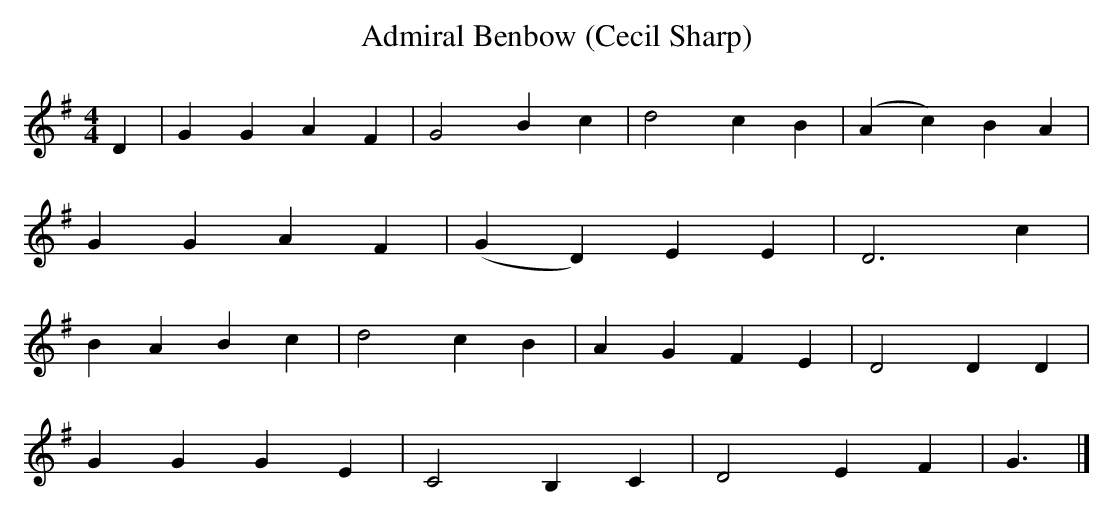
X:1
T:Admiral Benbow (Cecil Sharp)
M:4/4
L:1/8
K:G
D2 |G2 G2 A2 F2 |G4 B2 c2 |d4 c2 B2 |(A2c2)B2 A2 |
G2 G2 A2 F2 |(G2D2) E2 E2 | D6 c2 |
B2 A2 B2 c2 |d4 c2 B2 |A2 G2 F2 E2 |D4 D2 D2 |
G2 G2 G2 E2 |C4 B,2 C2 |D4 E2 F2 |G3 |]
